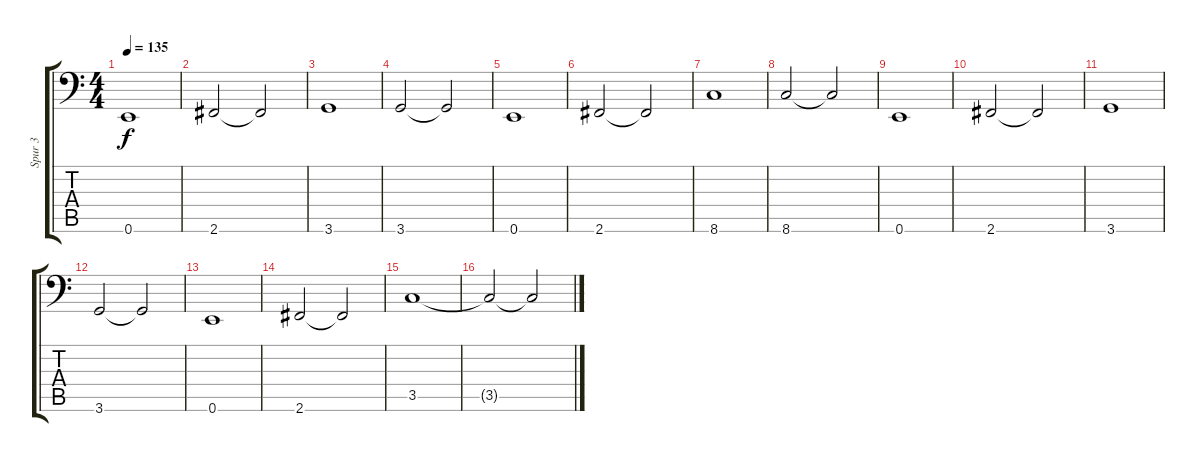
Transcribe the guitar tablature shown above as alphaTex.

\track ("Spur 3" "Spur 3") {instrument acousticbass}
\staff {score tabs}
\tuning (E3 B2 G2 D2 A1 E1) {hide}
\ts (4 4)
\section ("" "")
\tempo 135
\clef f4
\ks c
0.6.1{dy f} |
2.6.2 2.6{t}.2 |
3.6.1 |
3.6.2 3.6{t}.2 |
0.6.1 |
2.6.2 2.6{t}.2 |
8.6.1 |
8.6.2 8.6{t}.2 |
0.6.1 |
2.6.2 2.6{t}.2 |
3.6.1 |
3.6.2 3.6{t}.2 |
0.6.1 |
2.6.2 2.6{t}.2 |
3.5.1 |
3.5{t}.2 3.5{t}.2
